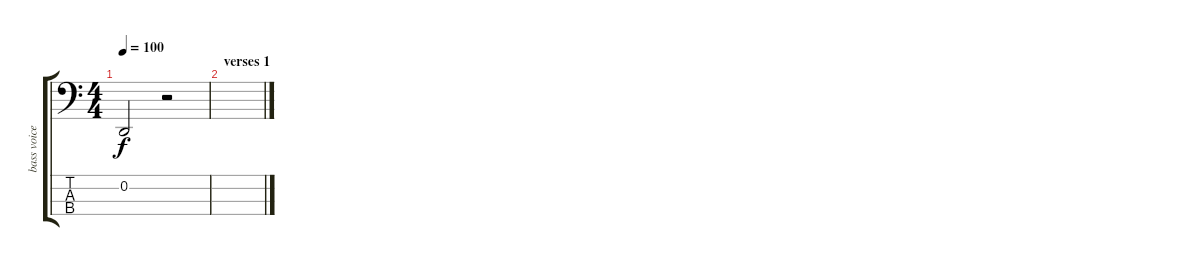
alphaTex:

\track ("bass voice" "bass voice") {instrument cello}
\staff {score tabs}
\tuning (G2 D2 A1 E1) {hide}
\ts (4 4)
\tempo 100
\clef f4
\ks c
0.2.2{dy f} r.2 |
\section ("" "verses 1")
